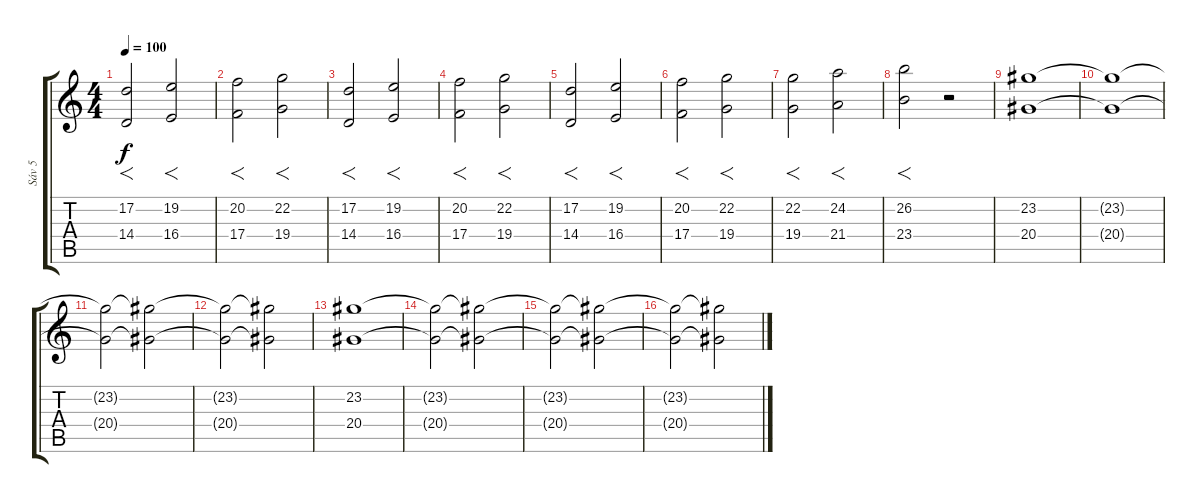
\track ("Sáv 5" "Sáv 5") {instrument choiraahs}
\staff {score tabs}
\tuning (D4 A3 F3 C3 G2 D2) {hide}
\ts (4 4)
\tempo 100
\clef g2
\ks c
(17.2 14.4).2{f dy f} (19.2 16.4).2{f} |
(20.2 17.4).2{f} (22.2 19.4).2{f} |
(17.2 14.4).2{f} (19.2 16.4).2{f} |
(20.2 17.4).2{f} (22.2 19.4).2{f} |
(17.2 14.4).2{f} (19.2 16.4).2{f} |
(20.2 17.4).2{f} (22.2 19.4).2{f} |
(22.2 19.4).2{f} (24.2 21.4).2{f} |
(26.2 23.4).2{f} r.2 |
(23.2 20.4).1{volume 11} |
(23.2{t} 20.4{t}).1 |
(23.2{t} 20.4{t}).2 (23.2{t} 20.4{t}).2 |
(23.2{t} 20.4{t}).2 (23.2{t} 20.4{t}).2 |
(23.2 20.4).1 |
(23.2{t} 20.4{t}).2 (23.2{t} 20.4{t}).2 |
(23.2{t} 20.4{t}).2 (23.2{t} 20.4{t}).2 |
(23.2{t} 20.4{t}).2 (23.2{t} 20.4{t}).2
